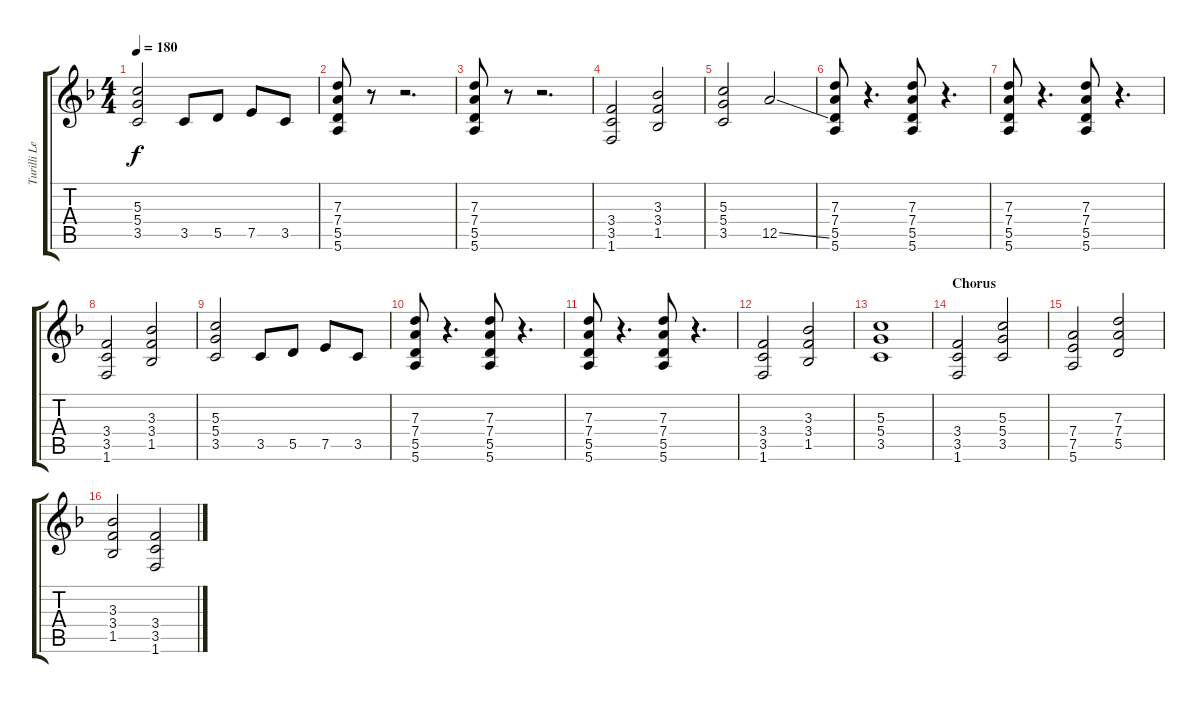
\track ("Turilli Lead" "Turilli Le") {instrument distortionguitar}
\staff {score tabs}
\tuning (E4 B3 G3 D3 A2 E2) {hide}
\ts (4 4)
\tempo 180
\clef g2
\ks dminor
(5.3 5.4 3.5).2{dy f} 3.5.8 5.5.8 7.5.8 3.5.8 |
(7.3 7.4 5.5 5.6).8 r.8 r.2{d} |
(7.3 7.4 5.5 5.6).8 r.8 r.2{d} |
(3.4 3.5 1.6).2 (3.3 3.4 1.5).2 |
(5.3 5.4 3.5).2 12.5{ss}.2 |
(7.3 7.4 5.5 5.6).8 r.4{d} (7.3 7.4 5.5 5.6).8 r.4{d} |
(7.3 7.4 5.5 5.6).8 r.4{d} (7.3 7.4 5.5 5.6).8 r.4{d} |
(3.4 3.5 1.6).2 (3.3 3.4 1.5).2 |
(5.3 5.4 3.5).2 3.5.8 5.5.8 7.5.8 3.5.8 |
(7.3 7.4 5.5 5.6).8 r.4{d} (7.3 7.4 5.5 5.6).8 r.4{d} |
(7.3 7.4 5.5 5.6).8 r.4{d} (7.3 7.4 5.5 5.6).8 r.4{d} |
(3.4 3.5 1.6).2 (3.3 3.4 1.5).2 |
(5.3 5.4 3.5).1 |
\section ("" "Chorus")
(3.4 3.5 1.6).2 (5.3 5.4 3.5).2 |
(7.4 7.5 5.6).2 (7.3 7.4 5.5).2 |
(3.3 3.4 1.5).2 (3.4 3.5 1.6).2
